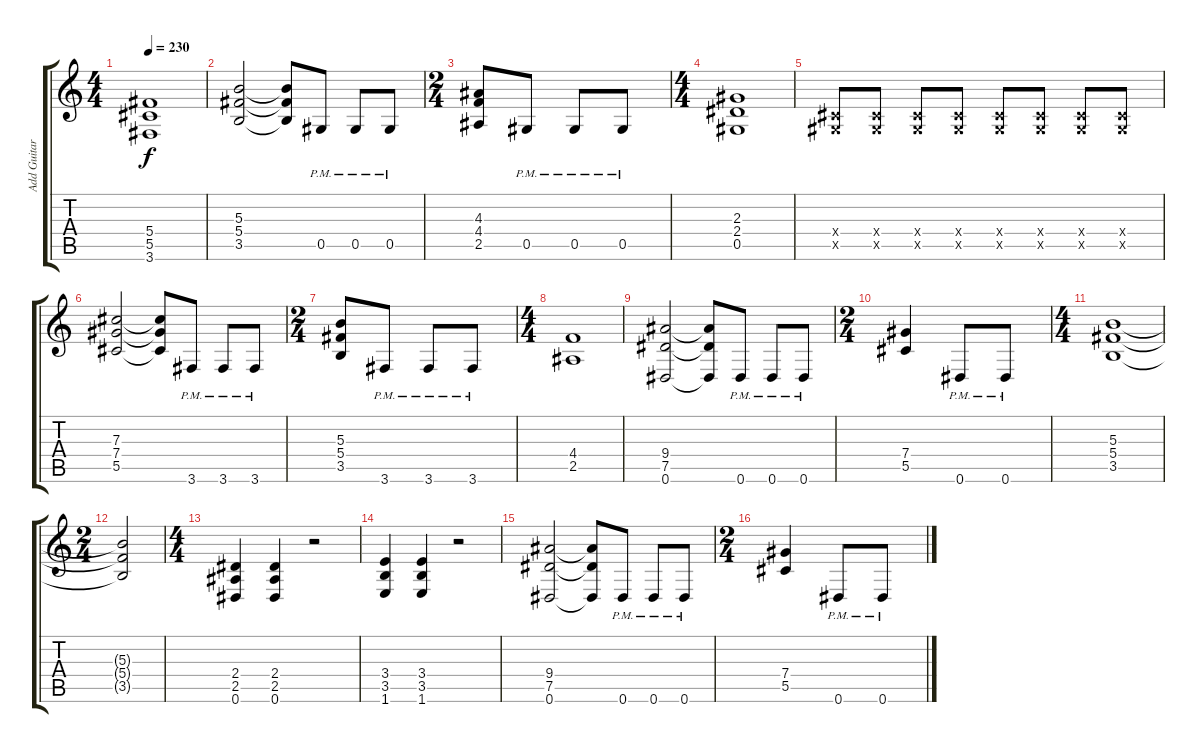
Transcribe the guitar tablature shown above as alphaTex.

\track ("Add Guitar" "Add Guitar") {instrument overdrivenguitar}
\staff {score tabs}
\tuning (Eb4 Bb3 Gb3 Db3 Ab2 Eb2) {hide}
\ts (4 4)
\tempo 230
\clef g2
\ks c
(5.4{t} 5.5{t} 3.6{t}).1{dy f} |
(5.3 5.4 3.5).2 (5.3{t} 5.4{t} 3.5{t}).8 0.5{pm}.8 0.5{pm}.8 0.5{pm}.8 |
\ts (2 4)
(4.3 4.4 2.5).8 0.5{pm}.8 0.5{pm}.8 0.5{pm}.8 |
\ts (4 4)
(2.3 2.4 0.5).1 |
(0.4{x} 0.5{x}).8 (0.4{x} 0.5{x}).8 (0.4{x} 0.5{x}).8 (0.4{x} 0.5{x}).8 (0.4{x} 0.5{x}).8 (0.4{x} 0.5{x}).8 (0.4{x} 0.5{x}).8 (0.4{x} 0.5{x}).8 |
(7.3 7.4 5.5).2 (7.3{t} 7.4{t} 5.5{t}).8 3.6{pm}.8 3.6{pm}.8 3.6{pm}.8 |
\ts (2 4)
(5.3 5.4 3.5).8 3.6{pm}.8 3.6{pm}.8 3.6{pm}.8 |
\ts (4 4)
(4.4 2.5).1 |
(9.4 7.5 0.6).2 (9.4{t} 7.5{t} 0.6{t}).8 0.6{pm}.8 0.6{pm}.8 0.6{pm}.8 |
\ts (2 4)
(7.4 5.5).4 0.6{pm}.8 0.6{pm}.8 |
\ts (4 4)
(5.3 5.4 3.5).1 |
\ts (2 4)
(5.3{t} 5.4{t} 3.5{t}).2 |
\ts (4 4)
(2.4 2.5 0.6).4 (2.4 2.5 0.6).4 r.2 |
(3.4 3.5 1.6).4 (3.4 3.5 1.6).4 r.2 |
(9.4 7.5 0.6).2 (9.4{t} 7.5{t} 0.6{t}).8 0.6{pm}.8 0.6{pm}.8 0.6{pm}.8 |
\ts (2 4)
(7.4 5.5).4 0.6{pm}.8 0.6{pm}.8
